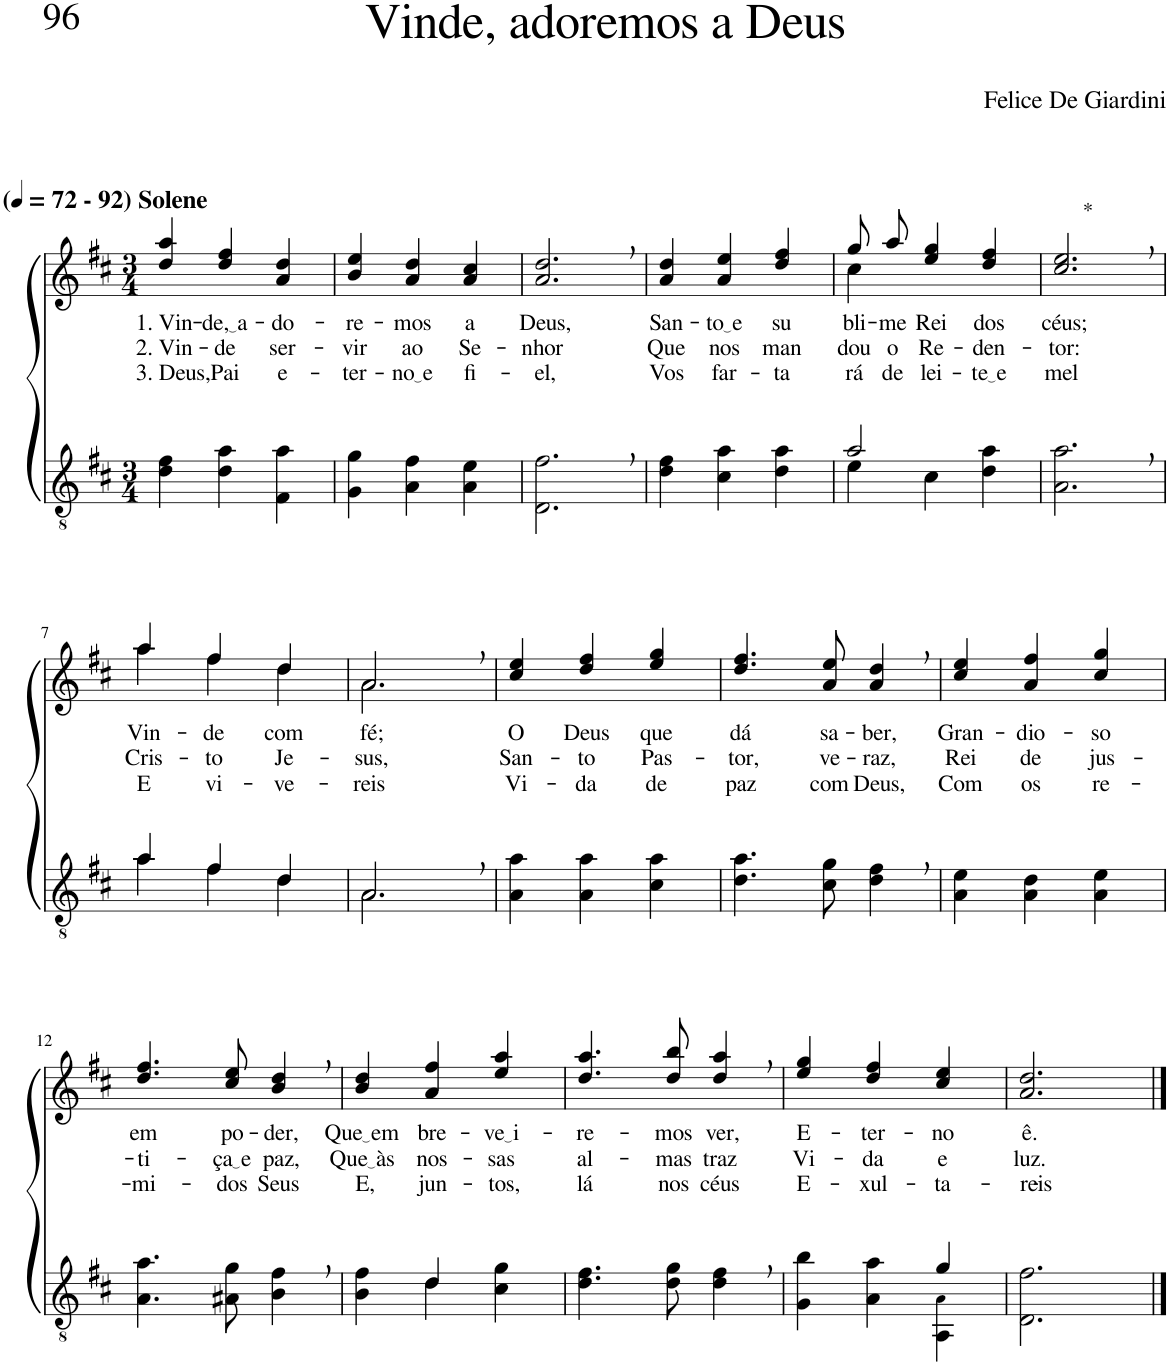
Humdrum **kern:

**kern	**kern	**text	**text	**text
*part2	*part1	*part1	*part1	*part1
*staff2	*staff1	*staff1	*staff1	*staff1
*I"Parte III e IV	*I"Parte I e II	*	*	*
*clefGv2	*clefG2	*	*	*
*Trd4c7	*Trd4c7	*	*	*
*k[f#c#]	*k[f#c#]	*	*	*
*M3/4	*M3/4	*	*	*
*MM72	*MM72	*	*	*
=1	=1	=1	=1	=1
!	!LO:TX:a:B:t=(	!	!	!
!	!LO:TX:a:B:t=- 92) Solene	!	!	!
!	!	!LO:LY:b	!LO:LY:b	!LO:LY:b
4d\ 4f#\	4dd/ 4aa/	1. Vin-	2. Vin-	3. Deus,
!	!	!LO:LY:b	!LO:LY:b	!LO:LY:b
4d\ 4a\	4dd/ 4ff#/	de, a	-de	Pai
!	!	!LO:LY:b	!LO:LY:b	!LO:LY:b
4F#\ 4a\	4a/ 4dd/	-do-	ser-	e-
=2	=2	=2	=2	=2
!	!	!LO:LY:b	!LO:LY:b	!LO:LY:b
4G\ 4g\	4b/ 4ee/	-re-	-vir	-ter-
!	!	!LO:LY:b	!LO:LY:b	!LO:LY:b
4A\ 4f#\	4a/ 4dd/	-mos	ao	no e
!	!	!LO:LY:b	!LO:LY:b	!LO:LY:b
4A\ 4e\	4a/ 4cc#/	a	Se-	fi-
=3	=3	=3	=3	=3
!	!	!LO:LY:b	!LO:LY:b	!LO:LY:b
2.D\, 2.f#\,	2.a/, 2.dd/,	Deus,	-nhor	-el,
=4	=4	=4	=4	=4
!	!	!LO:LY:b	!LO:LY:b	!LO:LY:b
4d\ 4f#\	4a/ 4dd/	San-	Que	Vos
!	!	!LO:LY:b	!LO:LY:b	!LO:LY:b
4c#\ 4a\	4a/ 4ee/	to e	nos	far-
!	!	!LO:LY:b	!LO:LY:b	!LO:LY:b
4d\ 4a\	4dd/ 4ff#/	su-	man-	-ta-
=5	=5	=5	=5	=5
*^	*^	*	*	*
!	!	!	!	!LO:LY:b	!LO:LY:b	!LO:LY:b
2a/	4e\	8gg/L	4cc#\	-bli-	-dou	-rá
!	!	!	!	!LO:LY:b	!LO:LY:b	!LO:LY:b
.	.	8aa/J	.	-me	o	de
!	!	!	!	!LO:LY:b	!LO:LY:b	!LO:LY:b
.	4c#\	4ee/ 4gg/	2ryy	Rei	Re-	lei-
!	!	!	!	!LO:LY:b	!LO:LY:b	!LO:LY:b
4ryy	4d\ 4a\	4dd/ 4ff#/	.	dos	-den-	te e
*	*	*v	*v	*	*	*
=6	=6	=6	=6	=6	=6
!	!	!LO:TX:a:t=*	!	!	!
!	!	!	!LO:LY:b	!LO:LY:b	!LO:LY:b
*v	*v	*	*	*	*
2.A\, 2.a\,	2.cc#/, 2.ee/,	céus;	-tor:	mel
!!LO:LB:g=z
=7	=7	=7	=7	=7
*^	*^	*	*	*
!	!	!	!	!LO:LY:b	!LO:LY:b	!LO:LY:b
4a/	4a\	4aa/	4aa\	Vin-	Cris-	E
!	!	!	!	!LO:LY:b	!LO:LY:b	!LO:LY:b
4f#/	4f#\	4ff#/	4ff#\	-de	-to	vi-
!	!	!	!	!LO:LY:b	!LO:LY:b	!LO:LY:b
4d/	4d\	4dd/	4dd\	com	Je-	-ve-
=8	=8	=8	=8	=8	=8	=8
!	!	!	!	!LO:LY:b	!LO:LY:b	!LO:LY:b
2.A,/	2.A\	2.a,/	2.a\	fé;	-sus,	-reis
=9	=9	=9	=9	=9	=9	=9
!	!	!	!	!LO:LY:b	!LO:LY:b	!LO:LY:b
*v	*v	*	*	*	*	*
*	*v	*v	*	*	*
4A\ 4a\	4cc#/ 4ee/	O	San-	Vi-
!	!	!LO:LY:b	!LO:LY:b	!LO:LY:b
4A\ 4a\	4dd/ 4ff#/	Deus	-to	-da
!	!	!LO:LY:b	!LO:LY:b	!LO:LY:b
4c#\ 4a\	4ee/ 4gg/	que	Pas-	de
=10	=10	=10	=10	=10
!	!	!LO:LY:b	!LO:LY:b	!LO:LY:b
4.d\ 4.a\	4.dd/ 4.ff#/	dá	-tor,	paz
!	!	!LO:LY:b	!LO:LY:b	!LO:LY:b
8c#\ 8g\	8a/ 8ee/	sa-	ve-	com
!	!	!LO:LY:b	!LO:LY:b	!LO:LY:b
4d\, 4f#\,	4a/, 4dd/,	-ber,	-raz,	Deus,
=11	=11	=11	=11	=11
!	!	!LO:LY:b	!LO:LY:b	!LO:LY:b
4A\ 4e\	4cc#/ 4ee/	Gran-	Rei	Com
!	!	!LO:LY:b	!LO:LY:b	!LO:LY:b
4A\ 4d\	4a/ 4ff#/	-dio-	de	os
!	!	!LO:LY:b	!LO:LY:b	!LO:LY:b
4A\ 4e\	4cc#/ 4gg/	-so	jus-	re-
!!LO:LB:g=z
=12	=12	=12	=12	=12
!	!	!LO:LY:b	!LO:LY:b	!LO:LY:b
4.A\ 4.a\	4.dd/ 4.ff#/	em	-ti-	-mi-
!	!	!LO:LY:b	!LO:LY:b	!LO:LY:b
8A#X\ 8g\	8cc#/ 8ee/	po-	ça e	-dos
!	!	!LO:LY:b	!LO:LY:b	!LO:LY:b
4B\, 4f#\,	4b/, 4dd/,	-der,	paz,	Seus
=13	=13	=13	=13	=13
*^	*	*	*	*
!	!	!	!LO:LY:b	!LO:LY:b	!LO:LY:b
4B\ 4f#\	4ryy	4b/ 4dd/	Que em	Que às	E,
!	!	!	!LO:LY:b	!LO:LY:b	!LO:LY:b
4d\	4d/	4a/ 4ff#/	bre-	nos-	jun-
!	!	!	!LO:LY:b	!LO:LY:b	!LO:LY:b
4c#\ 4g\	4ryy	4ee/ 4aa/	ve i	-sas	-tos,
=14	=14	=14	=14	=14	=14
!	!	!	!LO:LY:b	!LO:LY:b	!LO:LY:b
*v	*v	*	*	*	*
4.d\ 4.f#\	4.dd/ 4.aa/	-re-	al-	lá
!	!	!LO:LY:b	!LO:LY:b	!LO:LY:b
8d\ 8g\	8dd/ 8bb/	-mos	-mas	nos
!	!	!LO:LY:b	!LO:LY:b	!LO:LY:b
4d\, 4f#\,	4dd/, 4aa/,	ver,	traz	céus
=15	=15	=15	=15	=15
*^	*	*	*	*
!	!	!	!LO:LY:b	!LO:LY:b	!LO:LY:b
4G\ 4b\	2ryy	4ee/ 4gg/	E-	Vi-	E-
!	!	!	!LO:LY:b	!LO:LY:b	!LO:LY:b
4A\ 4a\	.	4dd/ 4ff#/	-ter-	-da	-xul-
!	!	!	!LO:LY:b	!LO:LY:b	!LO:LY:b
4g/	4AA\ 4A!\	4cc#/ 4ee/	-no	e	-ta-
=16	=16	=16	=16	=16	=16
!	!	!	!LO:LY:b	!LO:LY:b	!LO:LY:b
*v	*v	*	*	*	*
2.D\ 2.f#\	2.a/ 2.dd/	ê.	luz.	-reis-
==	==	==	==	==
*-	*-	*-	*-	*-
